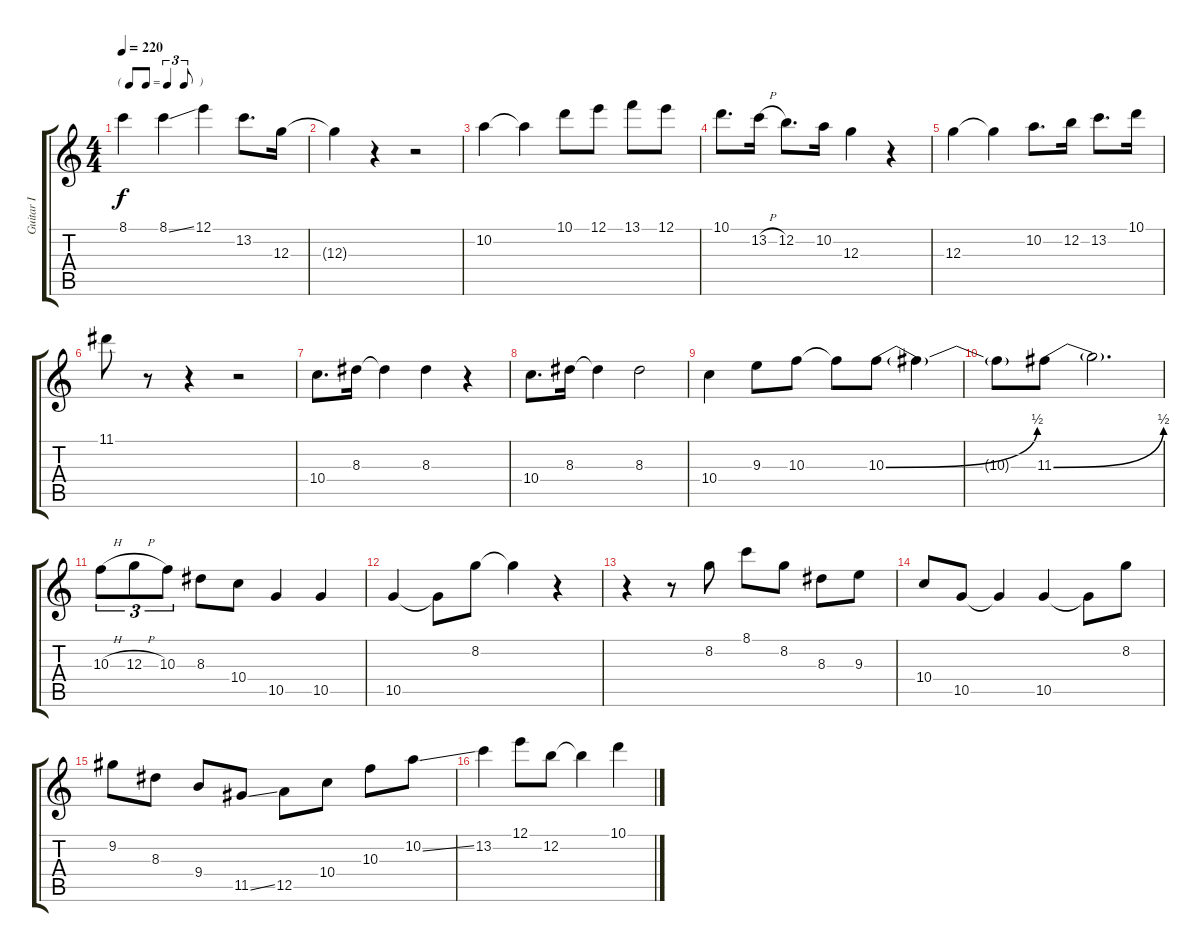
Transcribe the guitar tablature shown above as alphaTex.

\track ("Guitar I" "Guitar I") {instrument acousticguitarsteel}
\staff {score tabs}
\tuning (E4 B3 G3 D3 A2 E2) {hide}
\ts (4 4)
\tf triplet8th
\tempo 220
\clef g2
\ks c
8.1.4{dy f} 8.1{ss}.4 12.1.4 13.2.8{d} 12.3.16 |
12.3{t}.4 r.4 r.2 |
10.2.4 10.2{t}.4 10.1.8 12.1.8 13.1.8 12.1.8 |
10.1.8{d} 13.2{h}.16 12.2.8{d} 10.2.16 12.3.4 r.4 |
12.3.4 12.3{t}.4 10.2.8{d} 12.2.16 13.2.8{d} 10.1.16 |
11.1.8 r.8 r.4 r.2 |
10.4.8{d} 8.3.16 8.3{t}.4 8.3.4 r.4 |
10.4.8{d} 8.3.16 8.3{t}.4 8.3.2 |
10.4.4 9.3.8 10.3.8 10.3{t}.8 10.3{be (bend 0 0 60 2)}.8 10.3{t}.4 |
10.3{t}.8 11.3{be (bend 0 0 60 2)}.8 11.3{t}.2{d} |
10.3{h}.8{tu (3 2)} 12.3{h}.8{tu (3 2)} 10.3.8{tu (3 2)} 8.3.8 10.4.8 10.5.4 10.5.4 |
10.5.4 10.5{t}.8 8.2.8 8.2{t}.4 r.4 |
r.4 r.8 8.2.8 8.1.8 8.2.8 8.3.8 9.3.8 |
10.4.8 10.5.8 10.5{t}.4 10.5.4 10.5{t}.8 8.2.8 |
9.2.8 8.3.8 9.4.8 11.5{ss}.8 12.5.8 10.4.8 10.3.8 10.2{ss}.8 |
13.2.4 12.1.8 12.2.8 12.2{t}.4 10.1.4
